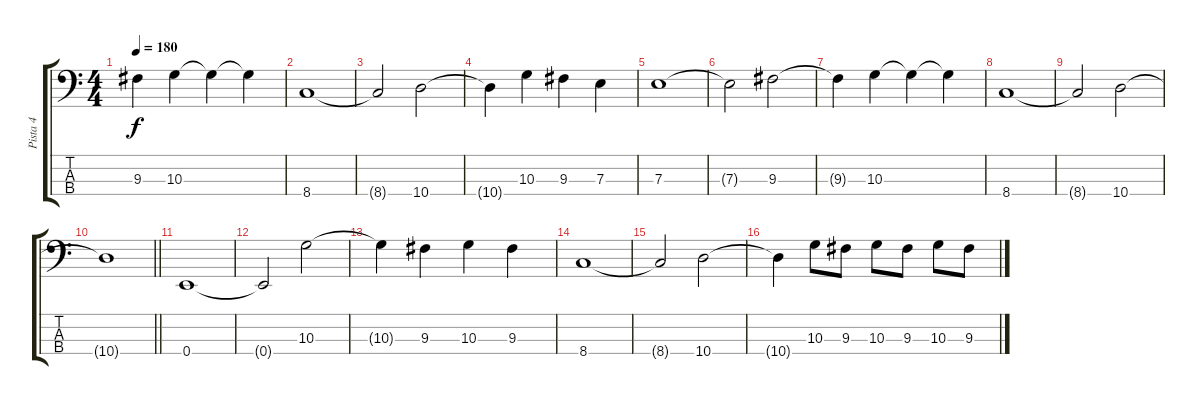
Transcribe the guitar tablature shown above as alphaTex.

\track ("Pista 4" "Pista 4") {instrument electricbassfinger}
\staff {score tabs}
\tuning (G2 D2 A1 E1) {hide}
\ts (4 4)
\tempo 180
\clef f4
\ks c
9.3{t}.4{dy f} 10.3.4 10.3{t}.4 10.3{t}.4 |
8.4.1 |
8.4{t}.2 10.4.2 |
10.4{t}.4 10.3.4 9.3.4 7.3.4 |
7.3.1 |
7.3{t}.2 9.3.2 |
9.3{t}.4 10.3.4 10.3{t}.4 10.3{t}.4 |
8.4.1 |
8.4{t}.2 10.4.2 |
\barLineRight lightlight
10.4{t}.1 |
\section ("" "")
0.4.1 |
0.4{t}.2 10.3.2 |
10.3{t}.4 9.3.4 10.3.4 9.3.4 |
8.4.1 |
8.4{t}.2 10.4.2 |
10.4{t}.4 10.3.8 9.3.8 10.3.8 9.3.8 10.3.8 9.3.8
